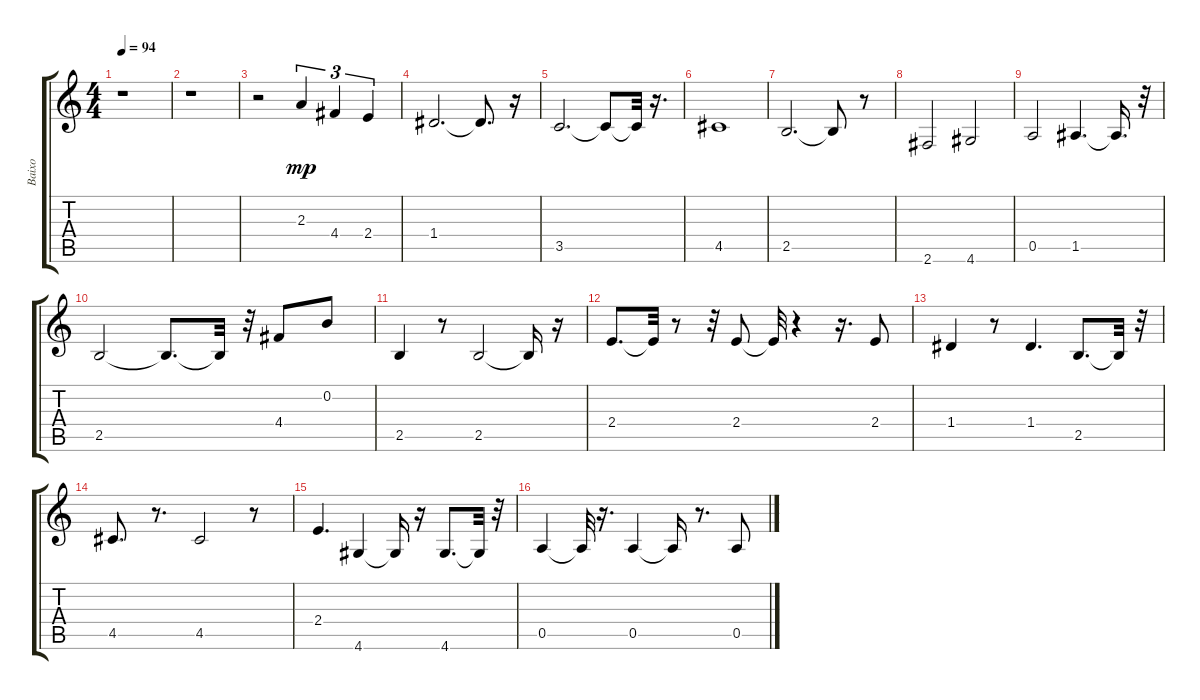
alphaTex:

\track ("Baixo" "Baixo") {instrument electricbassfinger}
\staff {score tabs}
\tuning (E4 B3 G3 D3 A2 E2) {hide}
\ts (4 4)
\tempo 94
\clef g2
\ks c
r.1{dy mp} |
r.1 |
r.2 2.3.4{tu (3 2)} 4.4.4{tu (3 2)} 2.4.4{tu (3 2)} |
1.4.2{d} 1.4{t}.8{d} r.16 |
3.5.2{d} 3.5{t}.8 3.5{t}.32 r.16{d} |
4.5.1 |
2.5.2{d} 2.5{t}.8 r.8 |
2.6.2 4.6.2 |
0.5.2 1.5.4{d} 1.5{t}.16{d} r.32 |
2.5.2 2.5{t}.8{d} 2.5{t}.32 r.32 4.4.8 0.2.8 |
2.5.4 r.8 2.5.2 2.5{t}.16 r.16 |
2.4.8{d} 2.4{t}.32 r.8 r.32 2.4.8 2.4{t}.32 r.4 r.16{d} 2.4.8 |
1.4.4 r.8 1.4.4{d} 2.5.8{d} 2.5{t}.32 r.32 |
4.5.8{d} r.8{d} 4.5.2 r.8 |
2.4.4{d} 4.6.4 4.6{t}.16 r.16 4.6.8{d} 4.6{t}.32 r.32 |
0.5.4 0.5{t}.32 r.16{d} 0.5.4 0.5{t}.16 r.8{d} 0.5.8
